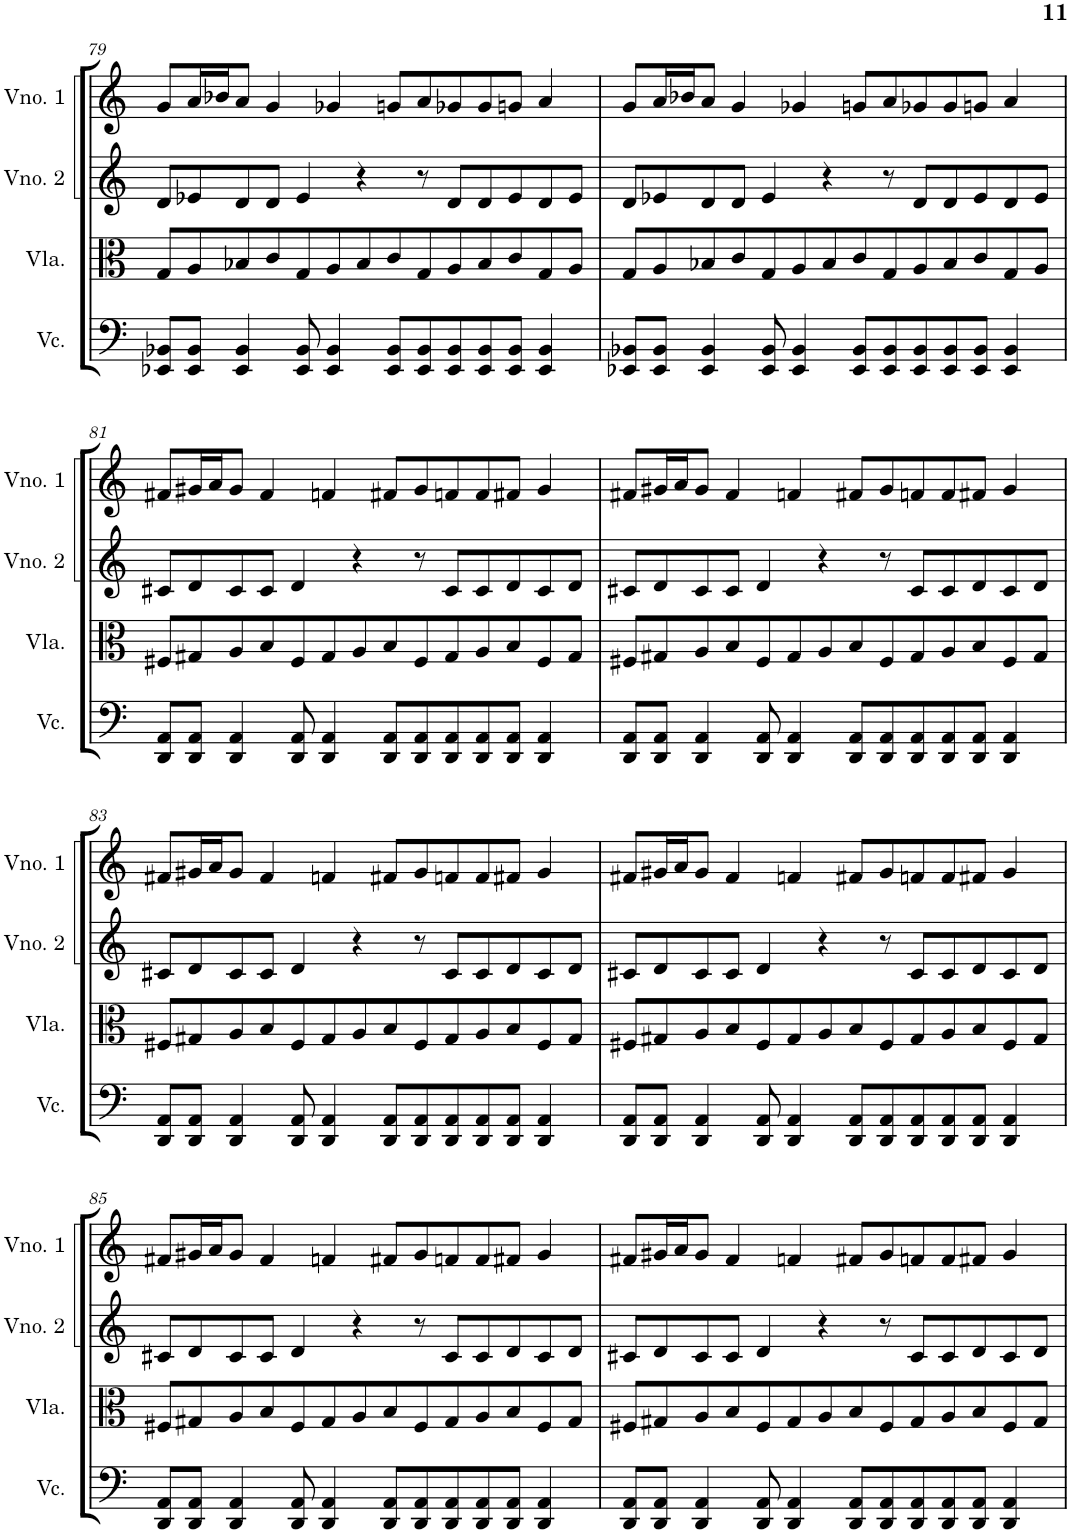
**kern	**kern	**kern	**kern
*part4	*part3	*part2	*part1
*staff4	*staff3	*staff2	*staff1
*I"Violoncelo	*I"Viola	*I"Violino 2	*I"Violino 1
*I'Vc.	*I'Vla.	*I'Vno. 2	*I'Vno. 1
!!LO:PB:g=z
*clefF4	*clefC3	*clefG2	*clefG2
*k[]	*k[]	*k[]	*k[]
*M7/4	*M7/4	*M7/4	*M7/4
=79	=79	=79	=79
8EE-X/ 8BB-X/L	8G/L	8d/L	8g/L
8EE-/ 8BB-/J	8A/	8e-X/	16a/L
.	.	.	16b-X/J
4EE-/ 4BB-/	8B-X/	8d/	8a/J
.	8c/	8d/J	4g/
8EE-/ 8BB-/	8G/	4e-/	.
4EE-/ 4BB-/	8A/	.	4g-X/
.	8B-/	4r	.
8EE-/ 8BB-/L	8c/	.	8gn/L
8EE-/ 8BB-/	8G/	8r	8a/
8EE-/ 8BB-/	8A/	8d/L	8g-X/
8EE-/ 8BB-/	8B-/	8d/	8g-/
8EE-/ 8BB-/J	8c/	8e-/	8gn/J
4EE-/ 4BB-/	8G/	8d/	4a/
.	8A/J	8e-/J	.
=80	=80	=80	=80
8EE-X/ 8BB-X/L	8G/L	8d/L	8g/L
8EE-/ 8BB-/J	8A/	8e-X/	16a/L
.	.	.	16b-X/J
4EE-/ 4BB-/	8B-X/	8d/	8a/J
.	8c/	8d/J	4g/
8EE-/ 8BB-/	8G/	4e-/	.
4EE-/ 4BB-/	8A/	.	4g-X/
.	8B-/	4r	.
8EE-/ 8BB-/L	8c/	.	8gn/L
8EE-/ 8BB-/	8G/	8r	8a/
8EE-/ 8BB-/	8A/	8d/L	8g-X/
8EE-/ 8BB-/	8B-/	8d/	8g-/
8EE-/ 8BB-/J	8c/	8e-/	8gn/J
4EE-/ 4BB-/	8G/	8d/	4a/
.	8A/J	8e-/J	.
!!LO:LB:g=z
=81	=81	=81	=81
8DD/ 8AA/L	8F#X/L	8c#X/L	8f#X/L
8DD/ 8AA/J	8G#X/	8d/	16g#X/L
.	.	.	16a/J
4DD/ 4AA/	8A/	8c#/	8g#/J
.	8B/	8c#/J	4f#/
8DD/ 8AA/	8F#/	4d/	.
4DD/ 4AA/	8G#/	.	4fn/
.	8A/	4r	.
8DD/ 8AA/L	8B/	.	8f#X/L
8DD/ 8AA/	8F#/	8r	8g#/
8DD/ 8AA/	8G#/	8c#/L	8fn/
8DD/ 8AA/	8A/	8c#/	8f/
8DD/ 8AA/J	8B/	8d/	8f#X/J
4DD/ 4AA/	8F#/	8c#/	4g#/
.	8G#/J	8d/J	.
=82	=82	=82	=82
8DD/ 8AA/L	8F#X/L	8c#X/L	8f#X/L
8DD/ 8AA/J	8G#X/	8d/	16g#X/L
.	.	.	16a/J
4DD/ 4AA/	8A/	8c#/	8g#/J
.	8B/	8c#/J	4f#/
8DD/ 8AA/	8F#/	4d/	.
4DD/ 4AA/	8G#/	.	4fn/
.	8A/	4r	.
8DD/ 8AA/L	8B/	.	8f#X/L
8DD/ 8AA/	8F#/	8r	8g#/
8DD/ 8AA/	8G#/	8c#/L	8fn/
8DD/ 8AA/	8A/	8c#/	8f/
8DD/ 8AA/J	8B/	8d/	8f#X/J
4DD/ 4AA/	8F#/	8c#/	4g#/
.	8G#/J	8d/J	.
!!LO:LB:g=z
=83	=83	=83	=83
8DD/ 8AA/L	8F#X/L	8c#X/L	8f#X/L
8DD/ 8AA/J	8G#X/	8d/	16g#X/L
.	.	.	16a/J
4DD/ 4AA/	8A/	8c#/	8g#/J
.	8B/	8c#/J	4f#/
8DD/ 8AA/	8F#/	4d/	.
4DD/ 4AA/	8G#/	.	4fn/
.	8A/	4r	.
8DD/ 8AA/L	8B/	.	8f#X/L
8DD/ 8AA/	8F#/	8r	8g#/
8DD/ 8AA/	8G#/	8c#/L	8fn/
8DD/ 8AA/	8A/	8c#/	8f/
8DD/ 8AA/J	8B/	8d/	8f#X/J
4DD/ 4AA/	8F#/	8c#/	4g#/
.	8G#/J	8d/J	.
=84	=84	=84	=84
8DD/ 8AA/L	8F#X/L	8c#X/L	8f#X/L
8DD/ 8AA/J	8G#X/	8d/	16g#X/L
.	.	.	16a/J
4DD/ 4AA/	8A/	8c#/	8g#/J
.	8B/	8c#/J	4f#/
8DD/ 8AA/	8F#/	4d/	.
4DD/ 4AA/	8G#/	.	4fn/
.	8A/	4r	.
8DD/ 8AA/L	8B/	.	8f#X/L
8DD/ 8AA/	8F#/	8r	8g#/
8DD/ 8AA/	8G#/	8c#/L	8fn/
8DD/ 8AA/	8A/	8c#/	8f/
8DD/ 8AA/J	8B/	8d/	8f#X/J
4DD/ 4AA/	8F#/	8c#/	4g#/
.	8G#/J	8d/J	.
!!LO:LB:g=z
=85	=85	=85	=85
8DD/ 8AA/L	8F#X/L	8c#X/L	8f#X/L
8DD/ 8AA/J	8G#X/	8d/	16g#X/L
.	.	.	16a/J
4DD/ 4AA/	8A/	8c#/	8g#/J
.	8B/	8c#/J	4f#/
8DD/ 8AA/	8F#/	4d/	.
4DD/ 4AA/	8G#/	.	4fn/
.	8A/	4r	.
8DD/ 8AA/L	8B/	.	8f#X/L
8DD/ 8AA/	8F#/	8r	8g#/
8DD/ 8AA/	8G#/	8c#/L	8fn/
8DD/ 8AA/	8A/	8c#/	8f/
8DD/ 8AA/J	8B/	8d/	8f#X/J
4DD/ 4AA/	8F#/	8c#/	4g#/
.	8G#/J	8d/J	.
=86	=86	=86	=86
8DD/ 8AA/L	8F#X/L	8c#X/L	8f#X/L
8DD/ 8AA/J	8G#X/	8d/	16g#X/L
.	.	.	16a/J
4DD/ 4AA/	8A/	8c#/	8g#/J
.	8B/	8c#/J	4f#/
8DD/ 8AA/	8F#/	4d/	.
4DD/ 4AA/	8G#/	.	4fn/
.	8A/	4r	.
8DD/ 8AA/L	8B/	.	8f#X/L
8DD/ 8AA/	8F#/	8r	8g#/
8DD/ 8AA/	8G#/	8c#/L	8fn/
8DD/ 8AA/	8A/	8c#/	8f/
8DD/ 8AA/J	8B/	8d/	8f#X/J
4DD/ 4AA/	8F#/	8c#/	4g#/
.	8G#/J	8d/J	.
=	=	=	=
*-	*-	*-	*-
